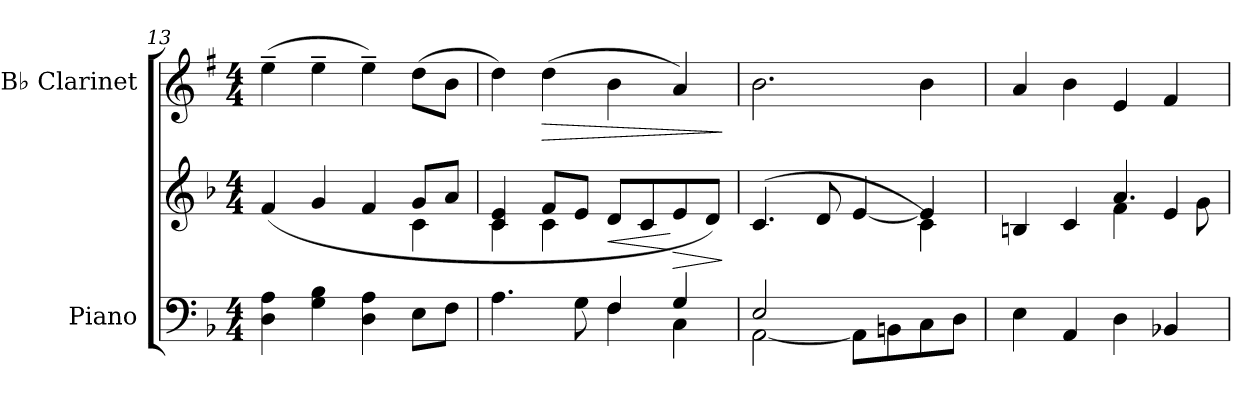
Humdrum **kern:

**kern	**kern	**dynam	**kern	**dynam
*part2	*part2	*part2	*part1	*part1
*staff3	*staff2	*staff2/3	*staff1	*staff1
*I"Piano	*	*	*I"B♭ Clarinet	*
*I'Pno.	*	*	*I'B♭ Cl.	*
!!LO:PB:g=z
*clefF4	*clefG2	*	*clefG2	*
*	*	*	*ITrd1c2	*
*k[b-]	*k[b-]	*	*k[b-]	*
*M4/4	*M4/4	*	*M4/4	*
=13	=13	=13	=13	=13
*^	*^	*	*	*
4D\ 4A\	2ryy	(>4f/	4ryy	.	(>4dd~\	.
4G\ 4B-\	.	4g/	4ryy	.	4dd~\	.
4D\ 4A\	4ryy	4f/	4ryy	.	4dd~\)	.
8ryy	8E\L	8g/L	4c\	.	(>8cc\L	.
8ryy	8F\J	8a/J	.	.	8a\J	.
=14	=14	=14	=14	=14	=14	=14
4.A\	4ryy	4c/ 4e/	4c\	.	4cc\)	.
!	!	!	!	!	!	!LO:HP:b
.	4ryy	8f/L	4c\	.	(>4cc\	>
8G\	.	8e/J	.	.	.	.
!	!	!	!	!LO:HP:b	!	!
4F/	4F\	8d/L	2ryy	<	4a\	.
.	.	8c/	.	.	.	.
!	!	!	!	!LO:HP:n=1:b	!	!
4G/	4C\	8e/	.	[ >	4g/)	.
.	.	8d/J)	.	.	.	.
*v	*v	*	*	*	*	*
*	*v	*v	*	*	*
.	.	]	.	]
=15	=15	=15	=15	=15
*^	*^	*	*	*
2E/	[2AA\	2ryy	(>4.c/	.	2.a\	.
.	.	.	8d/	.	.	.
2ryy	8AA\L]	[4e/	4ryy	.	.	.
.	8BBn\	.	.	.	.	.
.	8C\	4e/]	4c\)	.	4a\	.
.	8D\J	.	.	.	.	.
*v	*v	*	*	*	*	*
=16	=16	=16	=16	=16	=16
4E\	4Bn/	4ryy	.	4g/	.
4AA/	4c/	4ryy	.	4a\	.
4D\	4f\	4.a/	.	4d/	.
4BB-X/	4e/	.	.	4e/	.
.	.	8g\	.	.	.
*	*v	*v	*	*	*
=	=	=	=	=
*-	*-	*-	*-	*-
